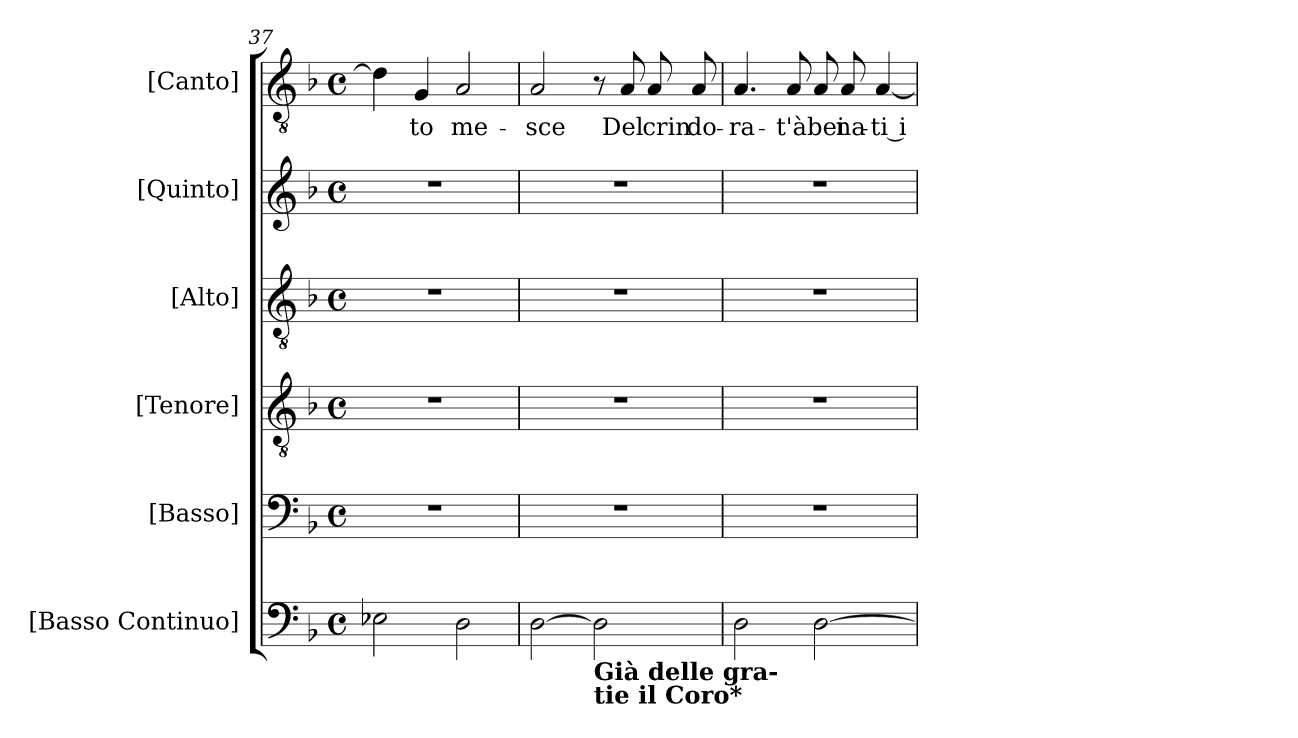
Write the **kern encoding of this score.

**kern	**kern	**kern	**kern	**kern	**kern	**text
*part6	*part5	*part4	*part3	*part2	*part1	*part1
*staff6	*staff5	*staff4	*staff3	*staff2	*staff1	*staff1
*I"[Basso Continuo]	*I"[Basso]	*I"[Tenore]	*I"[Alto]	*I"[Quinto]	*I"[Canto]	*
*clefF4	*clefF4	*clefGv2	*clefGv2	*clefG2	*clefGv2	*
*k[b-]	*k[b-]	*k[b-]	*k[b-]	*k[b-]	*k[b-]	*
*F:	*F:	*F:	*F:	*F:	*F:	*
*M4/4	*M4/4	*M4/4	*M4/4	*M4/4	*M4/4	*
*met(c)	*met(c)	*met(c)	*met(c)	*met(c)	*met(c)	*
=37	=37	=37	=37	=37	=37	=37
2E-X\	1r	1r	1r	1r	4d\]	.
!	!	!	!	!	!	!LO:LY:b
.	.	.	.	.	4G/	-to
!	!	!	!	!	!	!LO:LY:b
2D\	.	.	.	.	2A/	me-
=38	=38	=38	=38	=38	=38	=38
!	!	!	!	!	!	!LO:LY:b
[>2D\	1r	1r	1r	1r	2A/	-sce
!LO:TX:b:B:t=Già delle gra-\ntie il Coro*	!	!	!	!	!	!
2D\]	.	.	.	.	8r	.
!	!	!	!	!	!	!LO:LY:b
.	.	.	.	.	8A/	Del
!	!	!	!	!	!	!LO:LY:b
.	.	.	.	.	8A/	crin
!	!	!	!	!	!	!LO:LY:b
.	.	.	.	.	8A/	do-
!!LO:LB:g=z
=39	=39	=39	=39	=39	=39	=39
!	!	!	!	!	!	!LO:LY:b
2D\	1r	1r	1r	1r	4.A/	-ra-
!	!	!	!	!	!	!LO:LY:b
.	.	.	.	.	8A/	-t'àbei
[>2D\	.	.	.	.	8A/	.
!	!	!	!	!	!	!LO:LY:b
.	.	.	.	.	8A/	na-
!	!	!	!	!	!	!LO:LY:b
.	.	.	.	.	[<4A/	-ti i
=	=	=	=	=	=	=
*-	*-	*-	*-	*-	*-	*-
